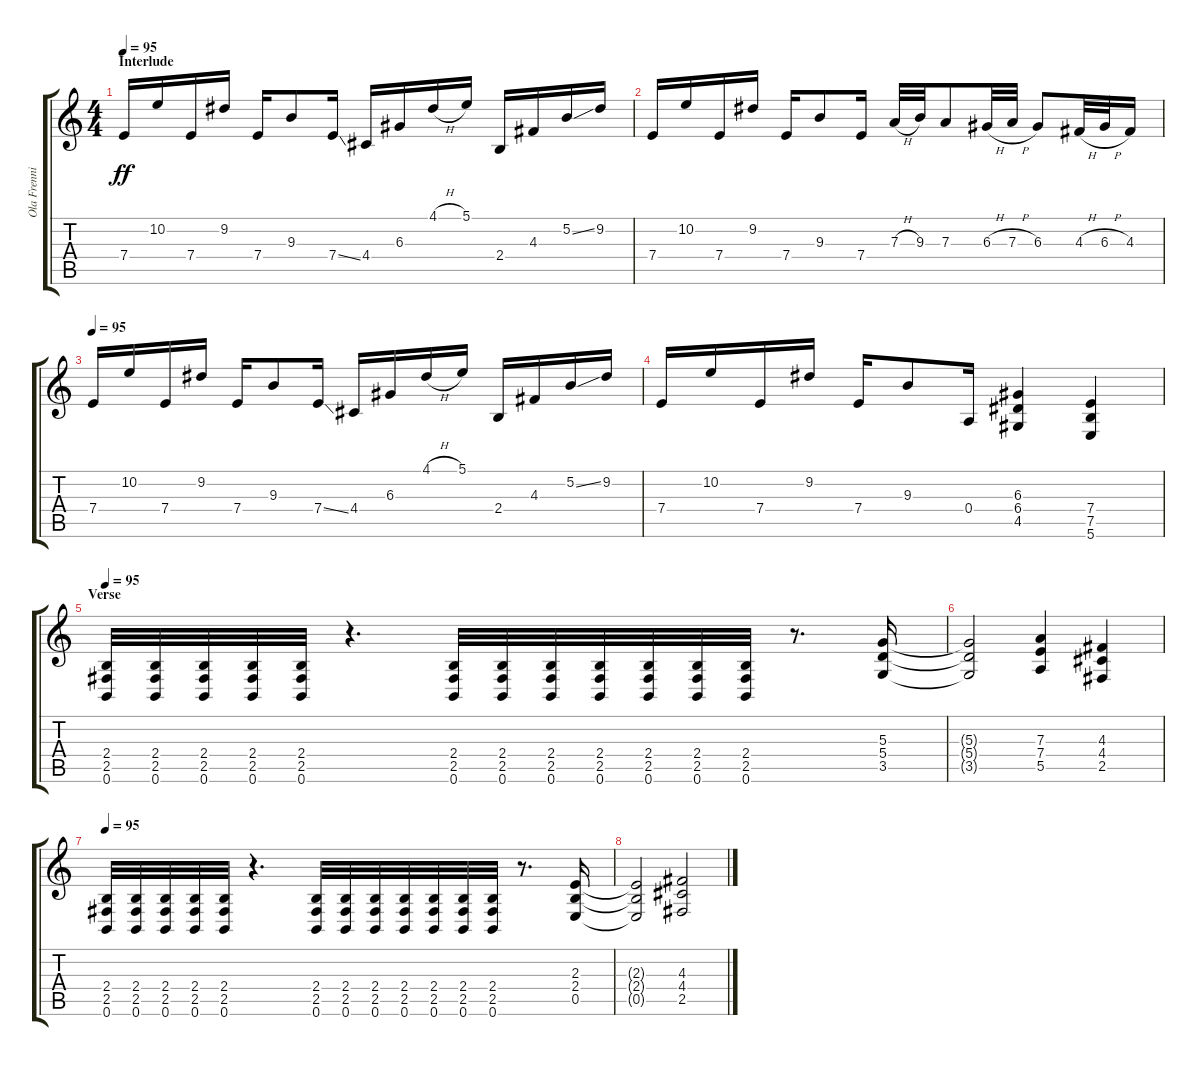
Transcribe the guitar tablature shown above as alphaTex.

\track ("Ola Frenning" "Ola Frenni") {instrument distortionguitar}
\staff {score tabs}
\tuning (B3 Gb3 D3 A2 E2 B1) {hide}
\ts (4 4)
\section ("" "Interlude")
\tempo 95
\clef g2
\ks c
7.4.16{dy ff} 10.2.16 7.4.16 9.2.16 7.4.16 9.3.8 7.4{ss}.16 4.4.16 6.3.16 4.1{h}.16 5.1.16 2.4.16 4.3.16 5.2{ss}.16 9.2.16 |
7.4.16 10.2.16 7.4.16 9.2.16 7.4.16 9.3.8 7.4.16 7.3{h}.32 9.3.32 7.3.8 6.3{h}.32 7.3{h}.32 6.3.8 4.3{h}.32 6.3{h}.32 4.3.16 |
\tempo 95
7.4.16 10.2.16 7.4.16 9.2.16 7.4.16 9.3.8 7.4{ss}.16 4.4.16 6.3.16 4.1{h}.16 5.1.16 2.4.16 4.3.16 5.2{ss}.16 9.2.16 |
7.4.16 10.2.16 7.4.16 9.2.16 7.4.16 9.3.8 0.4.16 (6.3 6.4 4.5).4 (7.4 7.5 5.6).4 |
\section ("" "Verse")
\tempo 95
(2.4 2.5 0.6).32 (2.4 2.5 0.6).32 (2.4 2.5 0.6).32 (2.4 2.5 0.6).32 (2.4 2.5 0.6).32 r.4{d} (2.4 2.5 0.6).32 (2.4 2.5 0.6).32 (2.4 2.5 0.6).32 (2.4 2.5 0.6).32 (2.4 2.5 0.6).32 (2.4 2.5 0.6).32 (2.4 2.5 0.6).32 r.8{d} (5.3 5.4 3.5).16 |
(5.3{t} 5.4{t} 3.5{t}).2 (7.3 7.4 5.5).4 (4.3 4.4 2.5).4 |
\tempo 95
(2.4 2.5 0.6).32 (2.4 2.5 0.6).32 (2.4 2.5 0.6).32 (2.4 2.5 0.6).32 (2.4 2.5 0.6).32 r.4{d} (2.4 2.5 0.6).32 (2.4 2.5 0.6).32 (2.4 2.5 0.6).32 (2.4 2.5 0.6).32 (2.4 2.5 0.6).32 (2.4 2.5 0.6).32 (2.4 2.5 0.6).32 r.8{d} (2.3 2.4 0.5).16 |
(2.3{t} 2.4{t} 0.5{t}).2 (4.3 4.4 2.5).2
